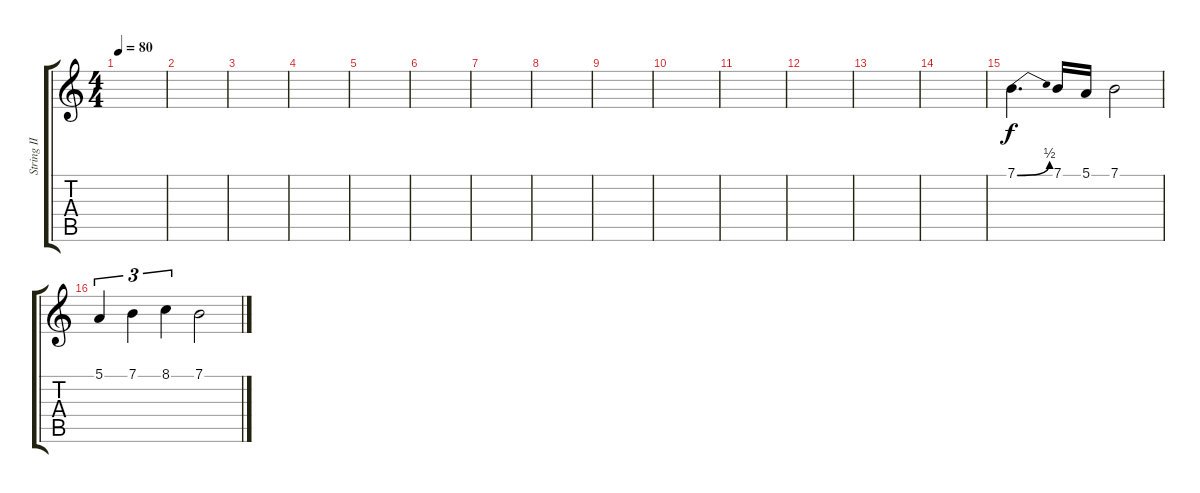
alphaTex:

\track ("String II" "String II") {instrument stringensemble1}
\staff {score tabs}
\tuning (E4 B3 G3 D3 A2 E2) {hide}
\ts (4 4)
\tempo 80
\clef g2
\ks c
|
|
|
|
|
|
|
|
|
|
|
|
|
|
7.1{be (bend 0 0 60 2)}.4{d} 7.1.16 5.1.16 7.1.2 |
5.1.4{tu (3 2)} 7.1.4{tu (3 2)} 8.1.4{tu (3 2)} 7.1.2
